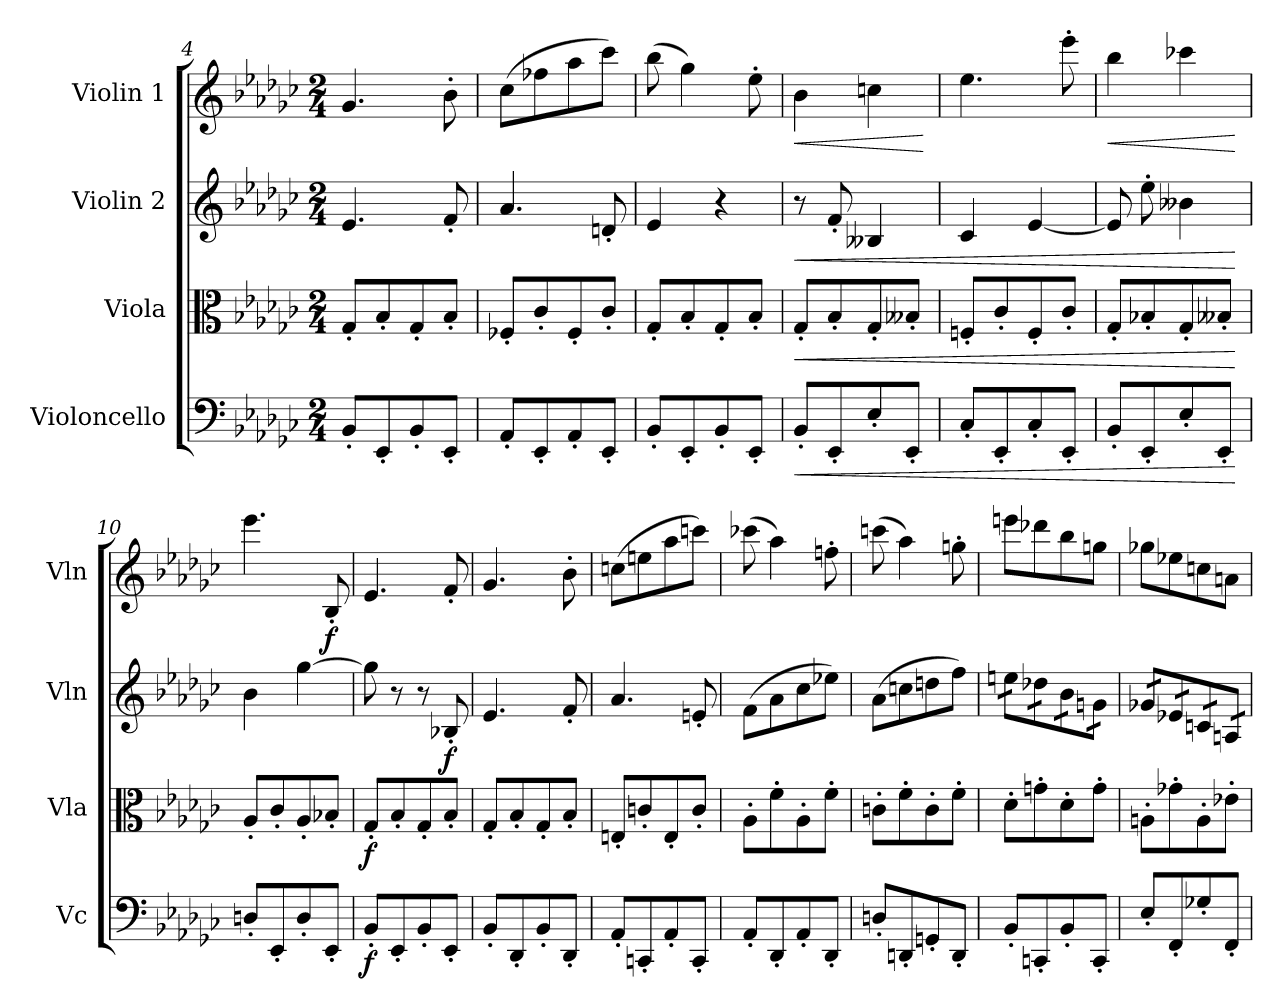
**kern	**dynam	**kern	**dynam	**kern	**dynam	**kern	**dynam
*part4	*part4	*part3	*part3	*part2	*part2	*part1	*part1
*staff4	*staff4	*staff3	*staff3	*staff2	*staff2	*staff1	*staff1
*I"Violoncello	*	*I"Viola	*	*I"Violin 2	*	*I"Violin 1	*
*I'Vc	*	*I'Vla	*	*I'Vln	*	*I'Vln	*
*clefF4	*	*clefC3	*	*clefG2	*	*clefG2	*
*k[b-e-a-d-g-c-]	*	*k[b-e-a-d-g-c-]	*	*k[b-e-a-d-g-c-]	*	*k[b-e-a-d-g-c-]	*
*M2/4	*	*M2/4	*	*M2/4	*	*M2/4	*
=4	=4	=4	=4	=4	=4	=4	=4
8BB-'/L	.	8G-'/L	.	4.e-/	.	4.g-/	.
8EE-'/	.	8B-'/	.	.	.	.	.
8BB-'/	.	8G-'/	.	.	.	.	.
8EE-'/J	.	8B-'/J	.	8f'/	.	8b-'\	.
=5	=5	=5	=5	=5	=5	=5	=5
8AA-'/L	.	8F-X'/L	.	4.a-/	.	(8cc-\L	.
8EE-'/	.	8c-'/	.	.	.	8ff-X\	.
8AA-'/	.	8F-'/	.	.	.	8aa-\	.
8EE-'/J	.	8c-'/J	.	8dn'/	.	8ccc-\J)	.
=6	=6	=6	=6	=6	=6	=6	=6
8BB-'/L	.	8G-'/L	.	4e-/	.	(8bb-\	.
8EE-'/	.	8B-'/	.	.	.	4gg-\)	.
8BB-'/	.	8G-'/	.	4r	.	.	.
8EE-'/J	.	8B-'/J	.	.	.	8ee-'\	.
=7	=7	=7	=7	=7	=7	=7	=7
!	!LO:HP:b	!	!LO:HP:b	!	!LO:HP:b	!	!LO:HP:b
8BB-'/L	<	8G-'/L	<	8r	<	4b-\	<
8EE-'/	.	8B-'/	.	8f'/	.	.	.
8E-'/	.	8G-'/	.	4B--X/	.	4ccn\	.
8EE-'/J	.	8B--X'/J	.	.	.	.	.
.	.	.	.	.	.	.	[
=8	=8	=8	=8	=8	=8	=8	=8
8C-'/L	.	8Fn'/L	.	4c-/	.	4.ee-\	.
8EE-'/	.	8c-'/	.	.	.	.	.
8C-'/	.	8F'/	.	[4e-/	.	.	.
8EE-'/J	.	8c-'/J	.	.	.	8eee-'\	.
!!LO:LB:g=z
=9	=9	=9	=9	=9	=9	=9	=9
!	!	!	!	!	!	!	!LO:HP:b
8BB-'/L	.	8G-'/L	.	8e-/]	.	4bb-\	<
8EE-'/	.	8B-X'/	.	8ee-'\	.	.	.
8E-'/	.	8G-'/	.	4b--X\	.	4ccc-X\	.
8EE-'/J	.	8B--X'/J	.	.	.	.	.
.	[	.	[	.	[	.	[
=10	=10	=10	=10	=10	=10	=10	=10
8Dn'/L	.	8A-'/L	.	4b-\	.	4.eee-\	.
8EE-'/	.	8c-'/	.	.	.	.	.
8D'/	.	8A-'/	.	[4gg-\	.	.	.
!	!	!	!	!	!	!	!LO:DY:b
8EE-'/J	.	8B-X'/J	.	.	.	8B-'/	f
=11	=11	=11	=11	=11	=11	=11	=11
!	!LO:DY:b	!	!LO:DY:b	!	!	!	!
8BB-'/L	f	8G-'/L	f	8gg-\]	.	4.e-/	.
8EE-'/	.	8B-'/	.	8r	.	.	.
8BB-'/	.	8G-'/	.	8r	.	.	.
!	!	!	!	!	!LO:DY:b	!	!
8EE-'/J	.	8B-'/J	.	8B-X'/	f	8f'/	.
=12	=12	=12	=12	=12	=12	=12	=12
8BB-'/L	.	8G-'/L	.	4.e-/	.	4.g-/	.
8DD-'/	.	8B-'/	.	.	.	.	.
8BB-'/	.	8G-'/	.	.	.	.	.
8DD-'/J	.	8B-'/J	.	8f'/	.	8b-'\	.
=13	=13	=13	=13	=13	=13	=13	=13
8AA-'/L	.	8En'/L	.	4.a-/	.	(8ccn\L	.
8CCn'/	.	8cn'/	.	.	.	8een\	.
8AA-'/	.	8E'/	.	.	.	8aa-\	.
8CC'/J	.	8c'/J	.	8en'/	.	8cccn\J)	.
=14	=14	=14	=14	=14	=14	=14	=14
8AA-'/L	.	8A-'\L	.	(8f\L	.	(8ccc-X\	.
8DD-'/	.	8f'\	.	8a-\	.	4aa-\)	.
8AA-'/	.	8A-'\	.	8cc-\	.	.	.
8DD-'/J	.	8f'\J	.	8ee-X\J)	.	8ffn'\	.
=15	=15	=15	=15	=15	=15	=15	=15
8Dn'/L	.	8cn'\L	.	(8a-\L	.	(8cccn\	.
8DDn'/	.	8f'\	.	8ccn\	.	4aa-\)	.
8GGn'/	.	8c'\	.	8ddn\	.	.	.
8DD'/J	.	8f'\J	.	8ff\J)	.	8ggn'\	.
=16	=16	=16	=16	=16	=16	=16	=16
*	*	*	*	*tremolo	*	*	*
8BB-'/L	.	8d-'\L	.	16een\LL	.	8eeen\L	.
.	.	.	.	16een\	.	.	.
8CCn'/	.	8gn'\	.	16dd-X\	.	8ddd-X\	.
.	.	.	.	16dd-X\	.	.	.
8BB-'/	.	8d-'\	.	16b-\	.	8bb-\	.
.	.	.	.	16b-\	.	.	.
8CC'/J	.	8g'\J	.	16gn\	.	8ggn\J	.
.	.	.	.	16gn\JJ	.	.	.
=17	=17	=17	=17	=17	=17	=17	=17
8E-'/L	.	8An'\L	.	16g-X/LL	.	8gg-X\L	.
.	.	.	.	16g-X/	.	.	.
8FF'/	.	8g-X'\	.	16e-X/	.	8ee-X\	.
.	.	.	.	16e-X/	.	.	.
8G-X'/	.	8A'\	.	16cn/	.	8ccn\	.
.	.	.	.	16cn/	.	.	.
8FF'/J	.	8e-X'\J	.	16An/	.	8an\J	.
.	.	.	.	16An/JJ	.	.	.
*	*	*	*	*Xtremolo	*	*	*
=	=	=	=	=	=	=	=
*-	*-	*-	*-	*-	*-	*-	*-
